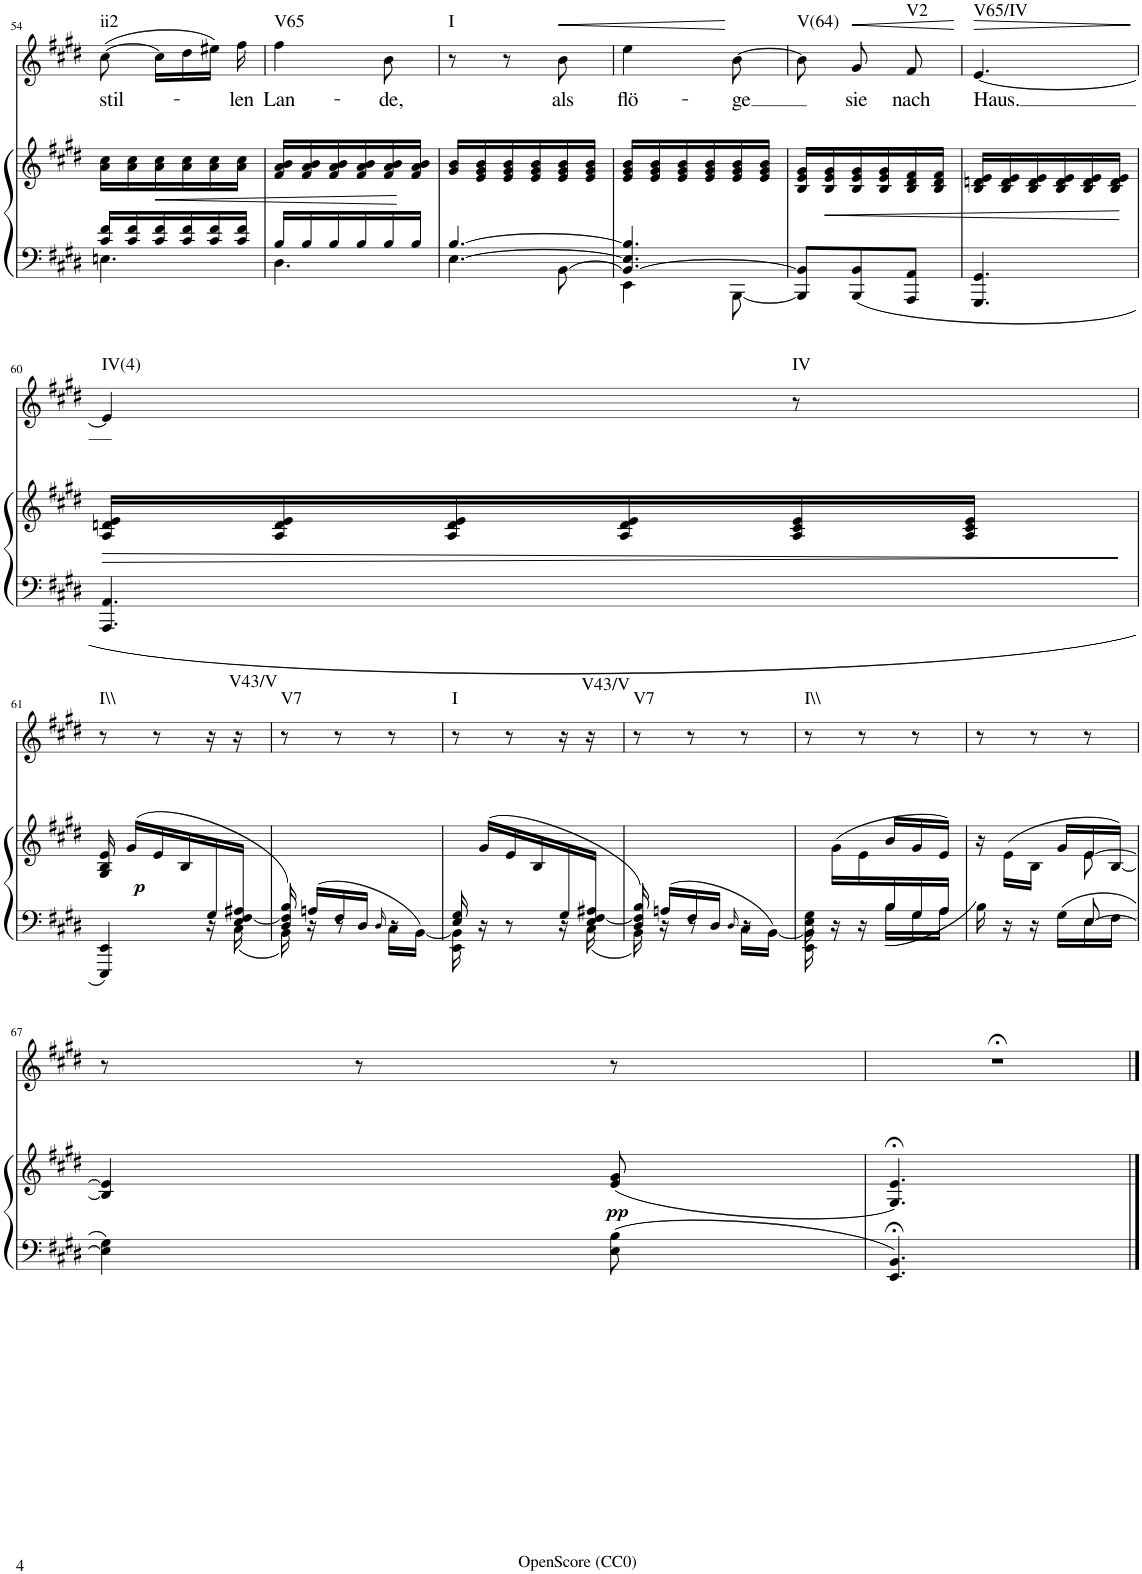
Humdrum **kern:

**kern	**kern	**dynam	**kern	**text	**dynam	**harte
*part2	*part2	*part2	*part1	*part1	*part1	*part1
*staff3	*staff2	*staff2/3	*staff1	*staff1	*staff1	*
*I"Piano	*	*	*I"Voice	*	*	*
*I'Pno	*	*	*	*	*	*
!!LO:PB:g=z
*clefF4	*clefG2	*	*clefG2	*	*	*
*k[f#c#g#d#]	*k[f#c#g#d#]	*	*k[f#c#g#d#]	*	*	*
*M3/8	*M3/8	*	*M3/8	*	*	*
=54	=54	=54	=54	=54	=54	=54
*^	*	*	*	*	*	*
!	!	!	!	!	!LO:LY:b	!	!LO:H:kt=ii2
16c#/ 16f#/LL	4.En\	16a\ 16cc#\LL	.	([8cc#\	stil-	.	N
16c#/ 16f#/	.	16a\ 16cc#\	.	.	.	.	.
16c#/ 16f#/	.	16a\ 16cc#\	.	16cc#\LL]	.	.	.
16c#/ 16f#/	.	16a\ 16cc#\	.	16dd#\	.	.	.
16c#/ 16f#/	.	16a\ 16cc#\	.	16ee#X\JJ)	.	.	.
!	!	!	!	!	!LO:LY:b	!	!
16c#/ 16f#/JJ	.	16a\ 16cc#\JJ	.	16ff#\	-len	.	.
=55	=55	=55	=55	=55	=55	=55	=55
!	!	!	!	!	!LO:LY:b	!	!LO:H:kt=V65
16B/LL	4.D#\	16f#/ 16a/ 16b/LL	.	4ff#\	Lan-	.	N
16B/	.	16f#/ 16a/ 16b/	.	.	.	.	.
16B/	.	16f#/ 16a/ 16b/	.	.	.	.	.
16B/	.	16f#/ 16a/ 16b/	.	.	.	.	.
!	!	!	!	!	!LO:LY:b	!	!
16B/	.	16f#/ 16a/ 16b/	.	8b\	-de,	.	.
16B/JJ	.	16f#/ 16a/ 16b/JJ	.	.	.	.	.
=56	=56	=56	=56	=56	=56	=56	=56
*	*^	*	*	*	*	*	*
!	!	!	!	!	!	!	!	!LO:H:kt=I
[4.B/	[>4.E\	4ryy	16g#/ 16b/LL	.	8r	.	.	N
.	.	.	16e/ 16g#/ 16b/	.	.	.	.	.
.	.	.	16e/ 16g#/ 16b/	.	8r	.	.	.
.	.	.	16e/ 16g#/ 16b/	.	.	.	.	.
!	!	!	!	!	!	!LO:LY:b	!LO:HP:b	!
.	.	[>8BB\	16e/ 16g#/ 16b/	.	8b\	als	<	.
.	.	.	16e/ 16g#/ 16b/JJ	.	.	.	.	.
*	*v	*v	*	*	*	*	*	*
=57	=57	=57	=57	=57	=57	=57	=57
!	!	!	!	!	!LO:LY:b	!	!
4.BB/_ 4.E/] 4.B/]	4EE\	16e/ 16g#/ 16b/LL	.	4ee\	flö-	.	.
.	.	16e/ 16g#/ 16b/	.	.	.	.	.
.	.	16e/ 16g#/ 16b/	.	.	.	.	.
.	.	16e/ 16g#/ 16b/	.	.	.	.	.
!	!	!	!	!	!LO:LY:b	!	!
.	[8BBB\	16e/ 16g#/ 16b/	.	[8b\	-ge	[	.
.	.	16e/ 16g#/ 16b/JJ	.	.	.	.	.
*v	*v	*	*	*	*	*	*
=58	=58	=58	=58	=58	=58	=58
!	!	!	!	!	!	!LO:H:kt=V(64)
8BBB/] 8BB/]L	16B/ 16e/ 16g#/LL	.	8b\]	.	.	N
!	!	!LO:HP:b	!	!	!	!
.	16B/ 16e/ 16g#/	<	.	.	.	.
!	!	!	!	!LO:LY:b	!LO:HP:b	!
8BBB/ 8BB/	16B/ 16e/ 16g#/	.	8g#/	sie	<	.
.	16B/ 16e/ 16g#/	.	.	.	.	.
!	!	!	!	!LO:LY:b	!	!LO:H:kt=V2
8AAA/ 8AA/J	16B/ 16d#/ 16f#/	.	8f#/	nach	.	N
.	16B/ 16d#/ 16f#/JJ	.	.	.	.	.
.	.	.	.	.	[	.
=59	=59	=59	=59	=59	=59	=59
!	!	!	!	!LO:LY:b	!LO:HP:b	!LO:H:kt=V65/IV
4.GGG#/ 4.GG#/	16B/ 16dn/ 16e/LL	.	[4.e/	Haus.	>	N
.	16B/ 16d/ 16e/	.	.	.	.	.
.	16B/ 16d/ 16e/	.	.	.	.	.
.	16B/ 16d/ 16e/	.	.	.	.	.
.	16B/ 16d/ 16e/	.	.	.	.	.
.	16B/ 16d/ 16e/JJ	.	.	.	.	.
.	.	[	.	.	]	.
!!LO:LB:g=z
=60	=60	=60	=60	=60	=60	=60
!	!	!LO:HP:b	!	!	!	!LO:H:kt=IV(4)
4.AAA/ 4.AA/	16A/ 16dn/ 16e/LL	>	4e/]	.	.	N
.	16A/ 16d/ 16e/	.	.	.	.	.
.	16A/ 16d/ 16e/	.	.	.	.	.
.	16A/ 16d/ 16e/	.	.	.	.	.
!	!	!	!	!	!	!LO:H:kt=IV
.	16A/ 16c#/ 16e/	.	8r	.	.	N
.	16A/ 16c#/ 16e/JJ	.	.	.	.	.
.	.	]	.	.	.	.
!!LO:LB:g=z
=61	=61	=61	=61	=61	=61	=61
*^	*	*	*	*	*	*
!	!	!	!	!	!	!	!LO:H:kt=I\\
4ryy	4EEE/ 4EE/	16G#/ 16B/ 16e/	.	8r	.	.	N
!	!	!	!LO:DY:b	!	!	!	!
.	.	(>16g#/LL	p	.	.	.	.
.	.	16e/	.	8r	.	.	.
.	.	16B/	.	.	.	.	.
16G#/	16r	8ryy	.	16r	.	.	.
!	!	!	!	!	!	!	!LO:H:kt=V43/V
16E/ [16F#/ 16A#X/JJ	16C#\	.	.	16r	.	.	N
=62	=62	=62	=62	=62	=62	=62	=62
!	!	!	!	!	!	!	!LO:H:kt=V7
16D#/ 16F#/] 16B/)	16BB\	4ryy	.	8r	.	.	N
16An/LL	16r	.	.	.	.	.	.
16F#/	8r	.	.	8r	.	.	.
16D#/JJ	.	.	.	.	.	.	.
.	16qD#/	.	.	.	.	.	.
8ryy	16C#\LL	8r	.	8r	.	.	.
.	[<16BB\JJ	.	.	.	.	.	.
=63	=63	=63	=63	=63	=63	=63	=63
!	!	!	!	!	!	!	!LO:H:kt=I
16E/ 16G#/	16EE\ 16BB\]	16ryy	.	8r	.	.	N
8.ryy	16r	(>16g#/LL	.	.	.	.	.
.	8r	16e/	.	8r	.	.	.
.	.	16B/	.	.	.	.	.
16G#/	16r	8ryy	.	16r	.	.	.
!	!	!	!	!	!	!	!LO:H:kt=V43/V
16E/ [16F#/ 16A#X/JJ	16C#\	.	.	16r	.	.	N
=64	=64	=64	=64	=64	=64	=64	=64
!	!	!	!	!	!	!	!LO:H:kt=V7
16D#/ 16F#/] 16B/)	16BB\	4ryy	.	8r	.	.	N
16An/LL	16r	.	.	.	.	.	.
16F#/	8r	.	.	8r	.	.	.
16D#/JJ	.	.	.	.	.	.	.
.	16qD#/	.	.	.	.	.	.
8ryy	16C#\LL	8r	.	8r	.	.	.
.	[<16BB\JJ	.	.	.	.	.	.
=65	=65	=65	=65	=65	=65	=65	=65
*	*	*^	*	*	*	*	*
!	!	!	!	!	!	!	!	!LO:H:kt=I\\
16E\ 16G#\	16EE\ 16BB\]	8.ryy	16ryy	.	8r	.	.	N
8ryy	16r	.	(<16g#\LL	.	.	.	.	.
.	16r	.	16e\	.	8r	.	.	.
16B/	16B\LL	16b/LL	8.ryy	.	.	.	.	.
16G#/	16G#\	16g#/	.	.	8r	.	.	.
16A/JJ	16A\JJ	(16e/JJ	.	.	.	.	.	.
=66	=66	=66	=66	=66	=66	=66	=66	=66
16B\	16ryy	16r	16ryy)	.	8r	.	.	.
16r	16ryy	(16e\LL	8ryy	.	.	.	.	.
16r	16ryy	16B\JJ	.	.	8r	.	.	.
16G#\LL	16ryy	16g#/LL	16ryy	.	.	.	.	.
[>16E\	8E/	[16e/	8e\	.	8r	.	.	.
16F#\JJ	.	[<16B/JJ)	.	.	.	.	.	.
*v	*v	*	*	*	*	*	*	*
*	*v	*v	*	*	*	*	*
!!LO:LB:g=z
=67	=67	=67	=67	=67	=67	=67
4E\] 4G#\	4B/] 4e/]	.	8r	.	.	.
.	.	.	8r	.	.	.
!	!	!LO:DY:a=2	!	!	!	!
8E\ 8B\	(8e/ 8g#/	pp	8r	.	.	.
=68	=68	=68	=68	=68	=68	=68
4.EE/;< 4.BB/;<	4.G#/;< 4.e/;<)	.	4.r;<	.	.	.
==	==	==	==	==	==	==
*-	*-	*-	*-	*-	*-	*-
